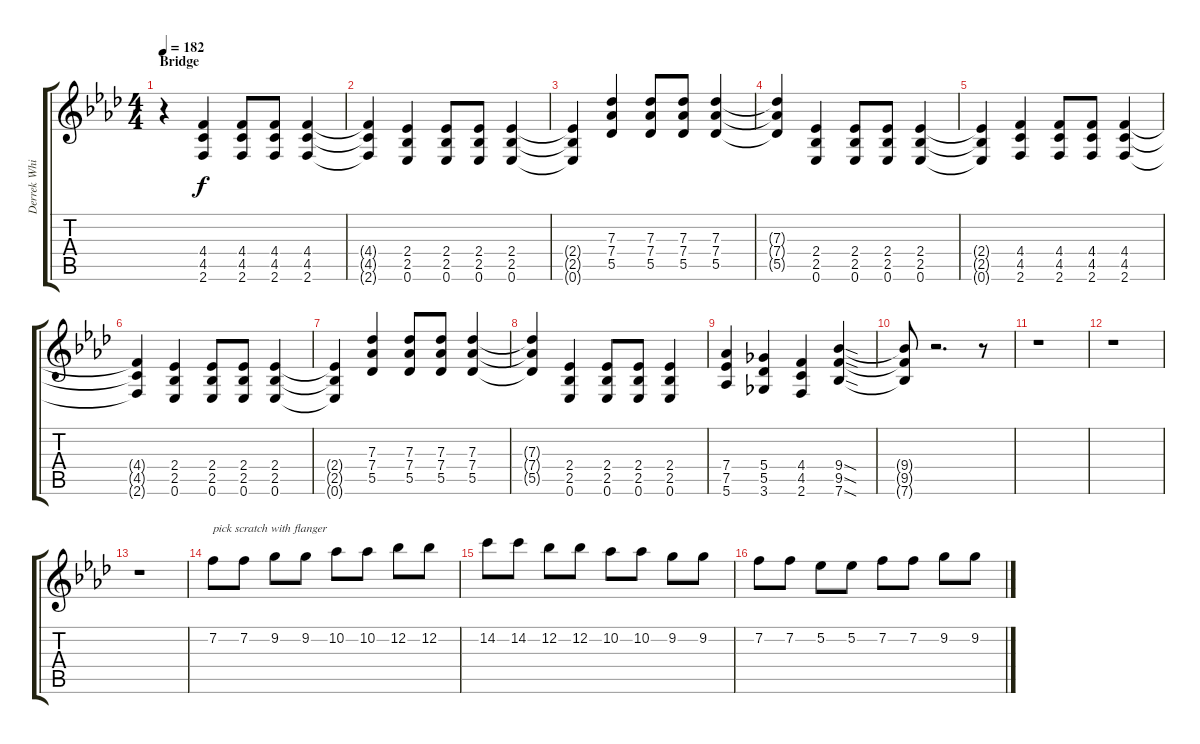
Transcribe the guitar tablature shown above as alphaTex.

\track ("Derrek Whibley" "Derrek Whi") {instrument distortionguitar}
\staff {score tabs}
\tuning (Eb4 Bb3 Gb3 Db3 Ab2 Eb2) {hide}
\ts (4 4)
\section ("" "Bridge")
\tempo 182
\clef g2
\ks ab
r.4{dy f} (4.4 4.5 2.6).4 (4.4 4.5 2.6).8 (4.4 4.5 2.6).8 (4.4 4.5 2.6).4 |
(4.4{t} 4.5{t} 2.6{t}).4 (2.4 2.5 0.6).4 (2.4 2.5 0.6).8 (2.4 2.5 0.6).8 (2.4 2.5 0.6).4 |
(2.4{t} 2.5{t} 0.6{t}).4 (7.3 7.4 5.5).4 (7.3 7.4 5.5).8 (7.3 7.4 5.5).8 (7.3 7.4 5.5).4 |
(7.3{t} 7.4{t} 5.5{t}).4 (2.4 2.5 0.6).4 (2.4 2.5 0.6).8 (2.4 2.5 0.6).8 (2.4 2.5 0.6).4 |
(2.4{t} 2.5{t} 0.6{t}).4 (4.4 4.5 2.6).4 (4.4 4.5 2.6).8 (4.4 4.5 2.6).8 (4.4 4.5 2.6).4 |
(4.4{t} 4.5{t} 2.6{t}).4 (2.4 2.5 0.6).4 (2.4 2.5 0.6).8 (2.4 2.5 0.6).8 (2.4 2.5 0.6).4 |
(2.4{t} 2.5{t} 0.6{t}).4 (7.3 7.4 5.5).4 (7.3 7.4 5.5).8 (7.3 7.4 5.5).8 (7.3 7.4 5.5).4 |
(7.3{t} 7.4{t} 5.5{t}).4 (2.4 2.5 0.6).4 (2.4 2.5 0.6).8 (2.4 2.5 0.6).8 (2.4 2.5 0.6).4 |
(7.4 7.5 5.6).4 (5.4 5.5 3.6).4 (4.4 4.5 2.6).4 (9.4{sod} 9.5{sod} 7.6{sod}).4 |
(9.4{t} 9.5{t} 7.6{t}).8 r.2{d} r.8 |
r.1 |
r.1 |
r.1 |
7.2.8{txt "pick scratch with flanger" instrument guitarfretnoise} 7.2.8 9.2.8 9.2.8 10.2.8 10.2.8 12.2.8 12.2.8 |
14.2.8 14.2.8 12.2.8 12.2.8 10.2.8 10.2.8 9.2.8 9.2.8 |
7.2.8 7.2.8 5.2.8 5.2.8 7.2.8 7.2.8 9.2.8 9.2.8
